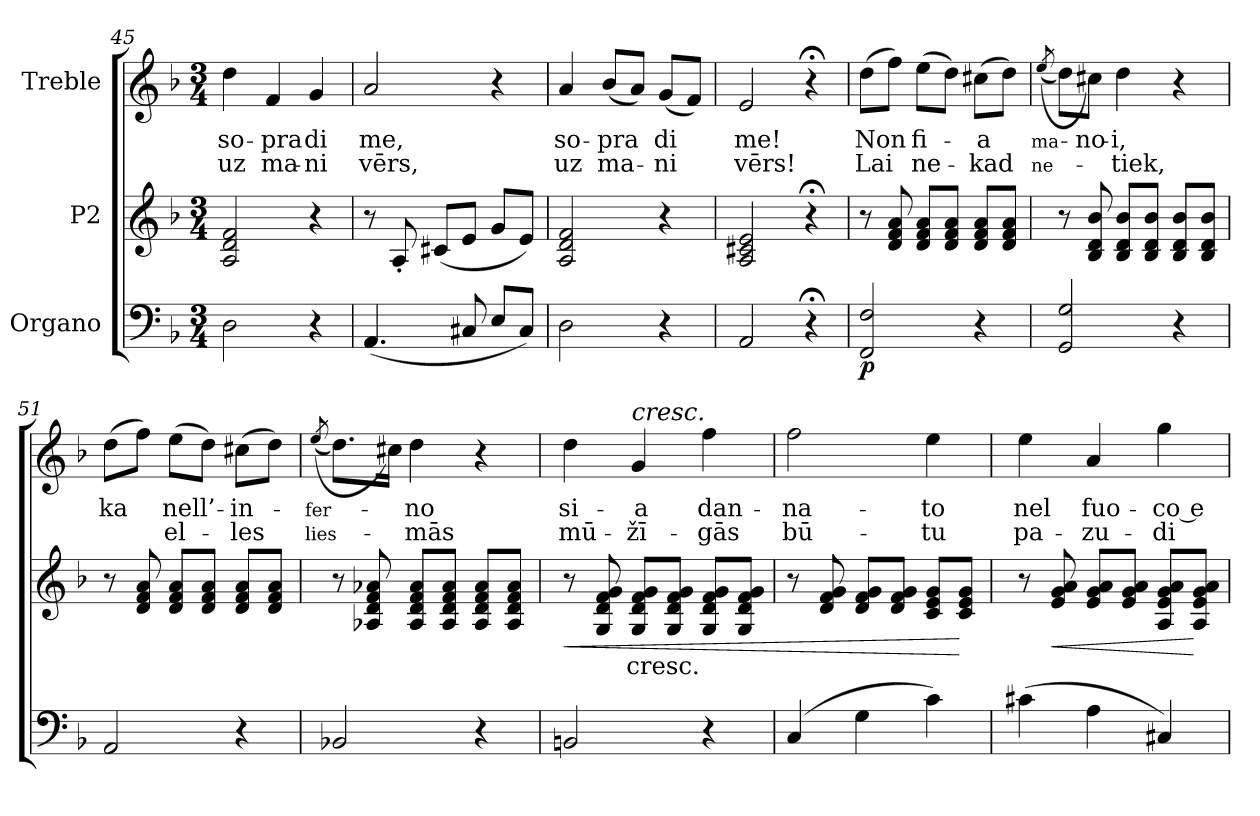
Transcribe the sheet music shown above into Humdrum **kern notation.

**kern	**dynam	**kern	**text	**dynam	**kern	**text	**text
*part3	*part3	*part2	*part2	*part2	*part1	*part1	*part1
*staff3	*staff3	*staff2	*staff2	*staff2	*staff1	*staff1	*staff1
*I"Organo	*	*I"P2	*	*	*I"Treble	*	*
*clefF4	*	*clefG2	*	*	*clefG2	*	*
*k[b-]	*	*k[b-]	*	*	*k[b-]	*	*
*d:	*	*d:	*	*	*d:	*	*
*M3/4	*	*M3/4	*	*	*M3/4	*	*
=45	=45	=45	=45	=45	=45	=45	=45
!	!	!	!	!	!	!LO:LY:b:color=#000000	!LO:LY:b:color=#000000
2Di\	.	2Ai/ 2di 2fi	.	.	4ddi\	so-	uz
!	!	!	!	!	!	!LO:LY:b:color=#000000	!LO:LY:b:color=#000000
.	.	.	.	.	4fi/	-pra	-ma-
!	!	!	!	!	!	!LO:LY:b:color=#000000	!LO:LY:b:color=#000000
4r	.	4r	.	.	4gi/	di	ni
=46	=46	=46	=46	=46	=46	=46	=46
!	!	!	!	!	!	!LO:LY:b:color=#000000	!LO:LY:b:color=#000000
(4.AAi/	.	8r	.	.	2ai/	me,	vērs,
.	.	8A'i/	.	.	.	.	.
.	.	(8c#Xi/L	.	.	.	.	.
8C#Xi/	.	8ei/J	.	.	.	.	.
8Ei/L	.	8gi/L	.	.	4r	.	.
8C#i/J)	.	8ei/J)	.	.	.	.	.
=47	=47	=47	=47	=47	=47	=47	=47
!	!	!	!	!	!	!LO:LY:b:color=#000000	!LO:LY:b:color=#000000
2Di\	.	2Ai/ 2di 2fi	.	.	4ai/	so-	uz
!	!	!	!	!	!	!LO:LY:b:color=#000000	!LO:LY:b:color=#000000
.	.	.	.	.	(8b-i/L	-pra	ma-
.	.	.	.	.	8ai/J)	.	.
!	!	!	!	!	!	!LO:LY:b:color=#000000	!LO:LY:b:color=#000000
4r	.	4r	.	.	(8gi/L	-di	ni
.	.	.	.	.	8fi/J)	.	.
=48	=48	=48	=48	=48	=48	=48	=48
!	!	!	!	!	!	!LO:LY:b:color=#000000	!LO:LY:b:color=#000000
2AAi/	.	2Ai/ 2c#Xi 2ei	.	.	2ei/	me!	vērs!
4r;	.	4r;	.	.	4r;	.	.
!!LO:PB:g=z
=49	=49	=49	=49	=49	=49	=49	=49
!	!	!	!	!	!	!LO:LY:b:color=#000000	!LO:LY:b:color=#000000
2FFi/ 2Fi	p	8r	.	.	(8ddi\L	Non	Lai
.	.	8di/ 8fi 8ai	.	.	8ffi\J)	.	.
!	!	!	!	!	!	!LO:LY:b:color=#000000	!LO:LY:b:color=#000000
.	.	8di/ 8fi/ 8ai/L	.	.	(8eei\L	-fi-	ne-
.	.	8di/ 8fi/ 8ai/J	.	.	8ddi\J)	.	.
!	!	!	!	!	!	!LO:LY:b:color=#000000	!LO:LY:b:color=#000000
4r	.	8di/ 8fi/ 8ai/L	.	.	(8cc#Xi\L	a	-kad
.	.	8di/ 8fi/ 8ai/J	.	.	8ddi\J)	.	.
=50	=50	=50	=50	=50	=50	=50	=50
!	!	!	!	!	!	!LO:LY:b:color=#000000	!LO:LY:b:color=#000000
.	.	.	.	.	((8qeei/	-ma-	ne-
2GGi/ 2Gi	.	8r	.	.	8ddi\L)	.	.
!	!	!	!	!	!	!LO:LY:b:color=#000000	!
.	.	8B-i/ 8di 8b-i	.	.	8cc#Xi\J)	-no-	.
!	!	!	!	!	!	!LO:LY:b:color=#000000	!LO:LY:b:color=#000000
.	.	8B-i/ 8di/ 8b-i/L	.	.	4ddi\	-i,	tiek,
.	.	8B-i/ 8di/ 8b-i/J	.	.	.	.	.
!	!	!	!	!	!	!LO:LY:b:color=#000000	!
4r	.	8B-i/ 8di/ 8b-i/L	.	.	4r	che	.
.	.	8B-i/ 8di/ 8b-i/J	.	.	.	.	.
=51	=51	=51	=51	=51	=51	=51	=51
!	!	!	!	!	!	!LO:LY:b:color=#000000	!
2AAi/	.	8r	.	.	(8ddi\L	ka	.
.	.	8di/ 8fi 8ai	.	.	8ffi\J)	.	.
!	!	!	!	!	!	!LO:LY:b:color=#000000	!LO:LY:b:color=#000000
.	.	8di/ 8fi/ 8ai/L	.	.	(8eei\L	nell’-	-el-
.	.	8di/ 8fi/ 8ai/J	.	.	8ddi\J)	.	.
!	!	!	!	!	!	!LO:LY:b:color=#000000	!LO:LY:b:color=#000000
4r	.	8di/ 8fi/ 8ai/L	.	.	(8cc#Xi\L	in-	-les
.	.	8di/ 8fi/ 8ai/J	.	.	8ddi\J)	.	.
=52	=52	=52	=52	=52	=52	=52	=52
!	!	!	!	!	!	!LO:LY:b:color=#000000	!LO:LY:b:color=#000000
.	.	.	.	.	((8qeei/	-fer-	-lies-
2BB-Xi/	.	8r	.	.	8.ddi\L)	.	.
.	.	8A-Xi/ 8di 8fi 8a-Xi	.	.	.	.	.
.	.	.	.	.	16cc#Xi\Jk)	.	.
!	!	!	!	!	!	!LO:LY:b:color=#000000	!LO:LY:b:color=#000000
.	.	8A-i/ 8di/ 8fi/ 8a-i/L	.	.	4ddi\	-no	mās
.	.	8A-i/ 8di/ 8fi/ 8a-i/J	.	.	.	.	.
4r	.	8A-i/ 8di/ 8fi/ 8a-i/L	.	.	4r	.	.
.	.	8A-i/ 8di/ 8fi/ 8a-i/J	.	.	.	.	.
=53	=53	=53	=53	=53	=53	=53	=53
!	!	!	!	!LO:HP:b	!	!	!
!	!	!	!	!	!	!LO:LY:b:color=#000000	!LO:LY:b:color=#000000
2BBni/	.	8r	.	<	4ddi\	-si-	mū-
.	.	8Gi/ 8di 8fi 8gi	.	.	.	.	.
!	!	!	!LO:LY:b:color=#000000	!	!	!	!
!	!	!	!	!	!LO:TX:a:i:t=cresc.	!	!
!	!	!	!	!	!	!LO:LY:b:color=#000000	!LO:LY:b:color=#000000
.	.	8Gi/ 8di/ 8fi/ 8gi/L	cresc.	.	4gi/	-a	-žī-
.	.	8Gi/ 8di/ 8fi/ 8gi/J	.	.	.	.	.
!	!	!	!	!	!	!LO:LY:b:color=#000000	!LO:LY:b:color=#000000
4r	.	8Gi/ 8di/ 8fi/ 8gi/L	.	.	4ffi\	dan-	-gās
.	.	8Gi/ 8di/ 8fi/ 8gi/J	.	.	.	.	.
=54	=54	=54	=54	=54	=54	=54	=54
!	!	!	!	!	!	!LO:LY:b:color=#000000	!LO:LY:b:color=#000000
(4Ci/	.	8r	.	.	2ffi\	-na-	bū-
.	.	8di/ 8fi 8gi	.	.	.	.	.
4Gi\	.	8di/ 8fi/ 8gi/L	.	.	.	.	.
.	.	8di/ 8fi/ 8gi/J	.	.	.	.	.
!	!	!	!	!	!	!LO:LY:b:color=#000000	!LO:LY:b:color=#000000
4ci\)	.	8ci/ 8ei/ 8gi/L	.	.	4eei\	to	-tu
.	.	8ci/ 8ei/ 8gi/J	.	[	.	.	.
!!LO:LB:g=z
=55	=55	=55	=55	=55	=55	=55	=55
!	!	!	!	!	!	!LO:LY:b:color=#000000	!LO:LY:b:color=#000000
(4c#Xi\	.	8r	.	.	4eei\	-nel	pa-
!	!	!	!	!LO:HP:b	!	!	!
.	.	8ei/ 8gi 8ai	.	<	.	.	.
!	!	!	!	!	!	!LO:LY:b:color=#000000	!LO:LY:b:color=#000000
4Ai\	.	8ei/ 8gi/ 8ai/L	.	.	4ai/	-fuo-	zu-
.	.	8ei/ 8gi/ 8ai/J	.	.	.	.	.
!	!	!	!	!	!	!LO:LY:b:color=#000000	!LO:LY:b:color=#000000
4C#Xi/)	.	8Ai/ 8ei/ 8gi/ 8ai/L	.	.	4ggi\	-co e-	-di-
.	.	8Ai/ 8ei/ 8gi/ 8ai/J	.	[	.	.	.
=	=	=	=	=	=	=	=
*-	*-	*-	*-	*-	*-	*-	*-
